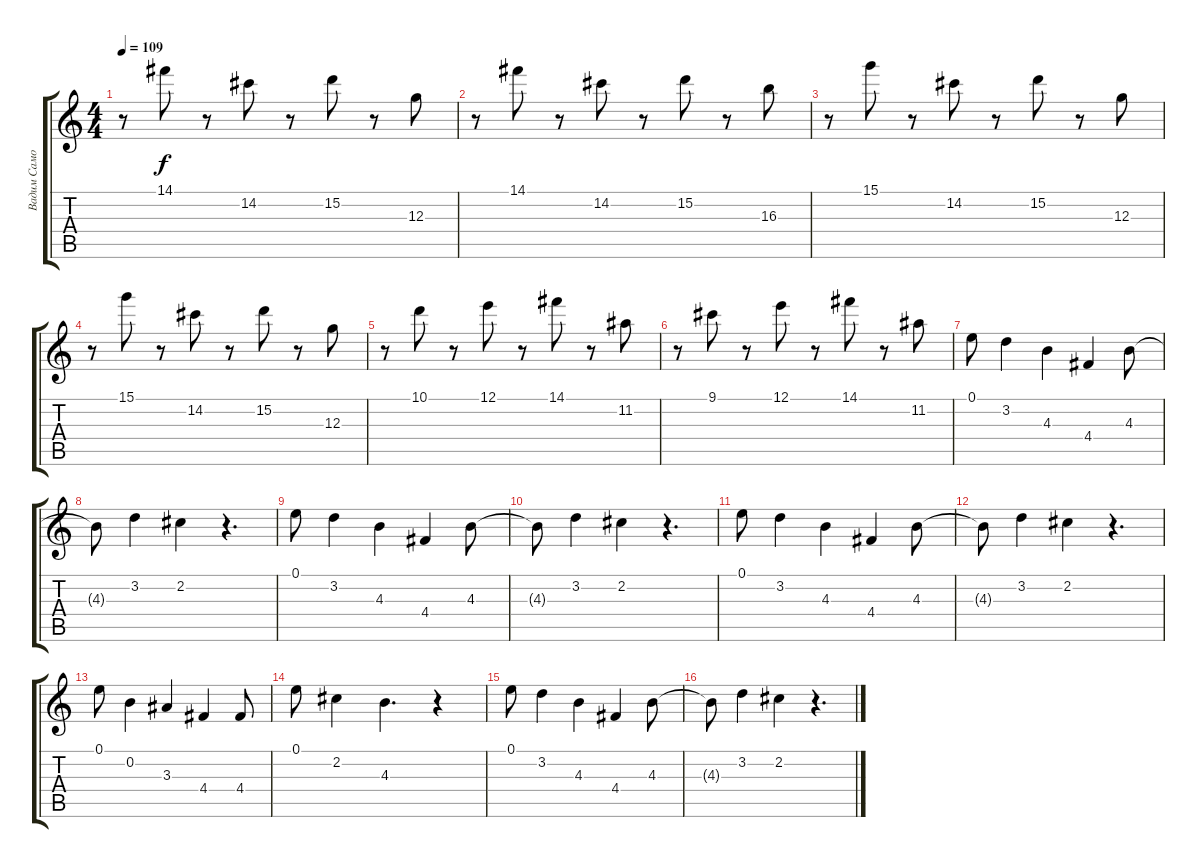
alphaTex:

\track ("Вадим Самойлов" "Вадим Само") {instrument overdrivenguitar}
\staff {score tabs}
\tuning (E4 B3 G3 D3 A2 E2) {hide}
\ts (4 4)
\tempo 109
\clef g2
\ks c
r.8{dy f} 14.1.8 r.8 14.2.8 r.8 15.2.8 r.8 12.3.8 |
r.8 14.1.8 r.8 14.2.8 r.8 15.2.8 r.8 16.3.8 |
r.8 15.1.8 r.8 14.2.8 r.8 15.2.8 r.8 12.3.8 |
r.8 15.1.8 r.8 14.2.8 r.8 15.2.8 r.8 12.3.8 |
r.8 10.1.8 r.8 12.1.8 r.8 14.1.8 r.8 11.2.8 |
r.8 9.1.8 r.8 12.1.8 r.8 14.1.8 r.8 11.2.8 |
0.1.8 3.2.4 4.3.4 4.4.4 4.3.8 |
4.3{t}.8 3.2.4 2.2.4 r.4{d} |
0.1.8 3.2.4 4.3.4 4.4.4 4.3.8 |
4.3{t}.8 3.2.4 2.2.4 r.4{d} |
0.1.8 3.2.4 4.3.4 4.4.4 4.3.8 |
4.3{t}.8 3.2.4 2.2.4 r.4{d} |
0.1.8 0.2.4 3.3.4 4.4.4 4.4.8 |
0.1.8 2.2.4 4.3.4{d} r.4 |
0.1.8 3.2.4 4.3.4 4.4.4 4.3.8 |
4.3{t}.8 3.2.4 2.2.4 r.4{d}
